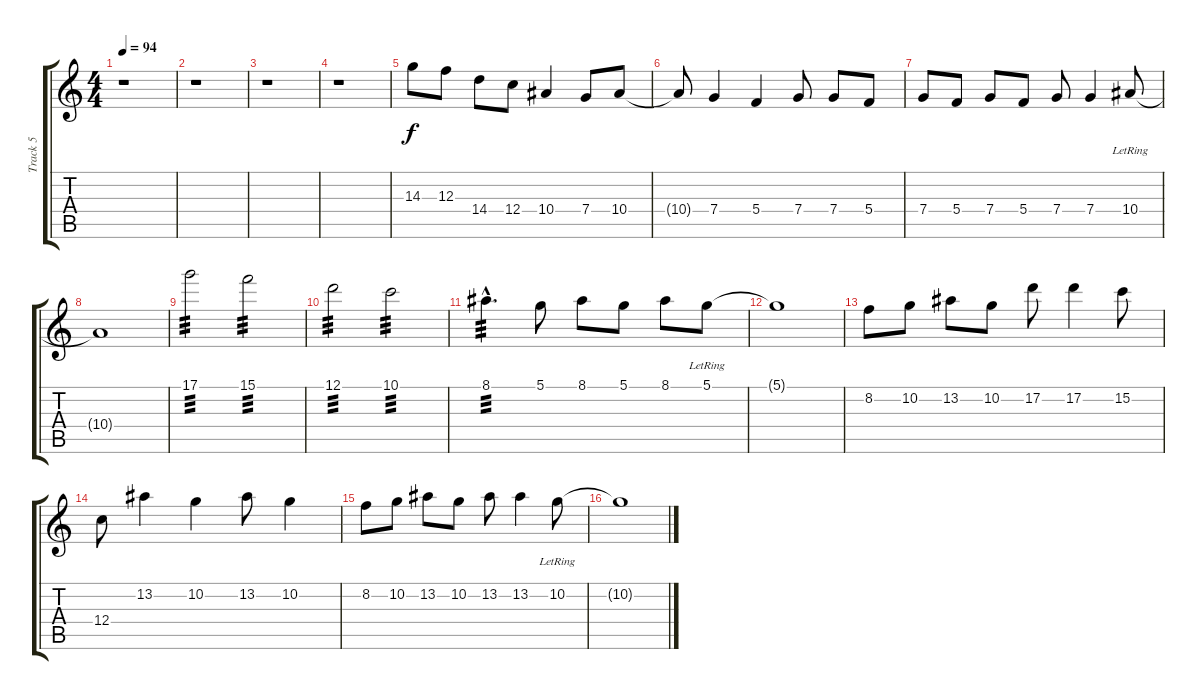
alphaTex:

\track ("Track 5" "Track 5") {instrument acousticguitarsteel}
\staff {score tabs}
\tuning (D4 A3 F3 C3 G2 D2) {hide}
\ts (4 4)
\tempo 94
\clef g2
\ks c
r.1{dy f instrument acousticguitarsteel} |
r.1 |
r.1 |
r.1 |
14.3.8 12.3.8 14.4.8 12.4.8 10.4.4 7.4.8 10.4.8 |
10.4{t}.8 7.4.4 5.4.4 7.4.8 7.4.8 5.4.8 |
7.4.8 5.4.8 7.4.8 5.4.8 7.4.8 7.4.4 10.4{lr}.8 |
10.4{t}.1 |
17.1.2{tp 3} 15.1.2{tp 3} |
12.1.2{tp 3} 10.1.2{tp 3} |
8.1{hac}.4{d tp 3} 5.1.8 8.1.8 5.1.8 8.1.8 5.1{lr}.8 |
5.1{t}.1 |
8.2.8 10.2.8 13.2.8 10.2.8 17.2.8 17.2.4 15.2.8 |
12.4.8 13.2.4 10.2.4 13.2.8 10.2.4 |
8.2.8 10.2.8 13.2.8 10.2.8 13.2.8 13.2.4 10.2{lr}.8 |
10.2{t}.1
